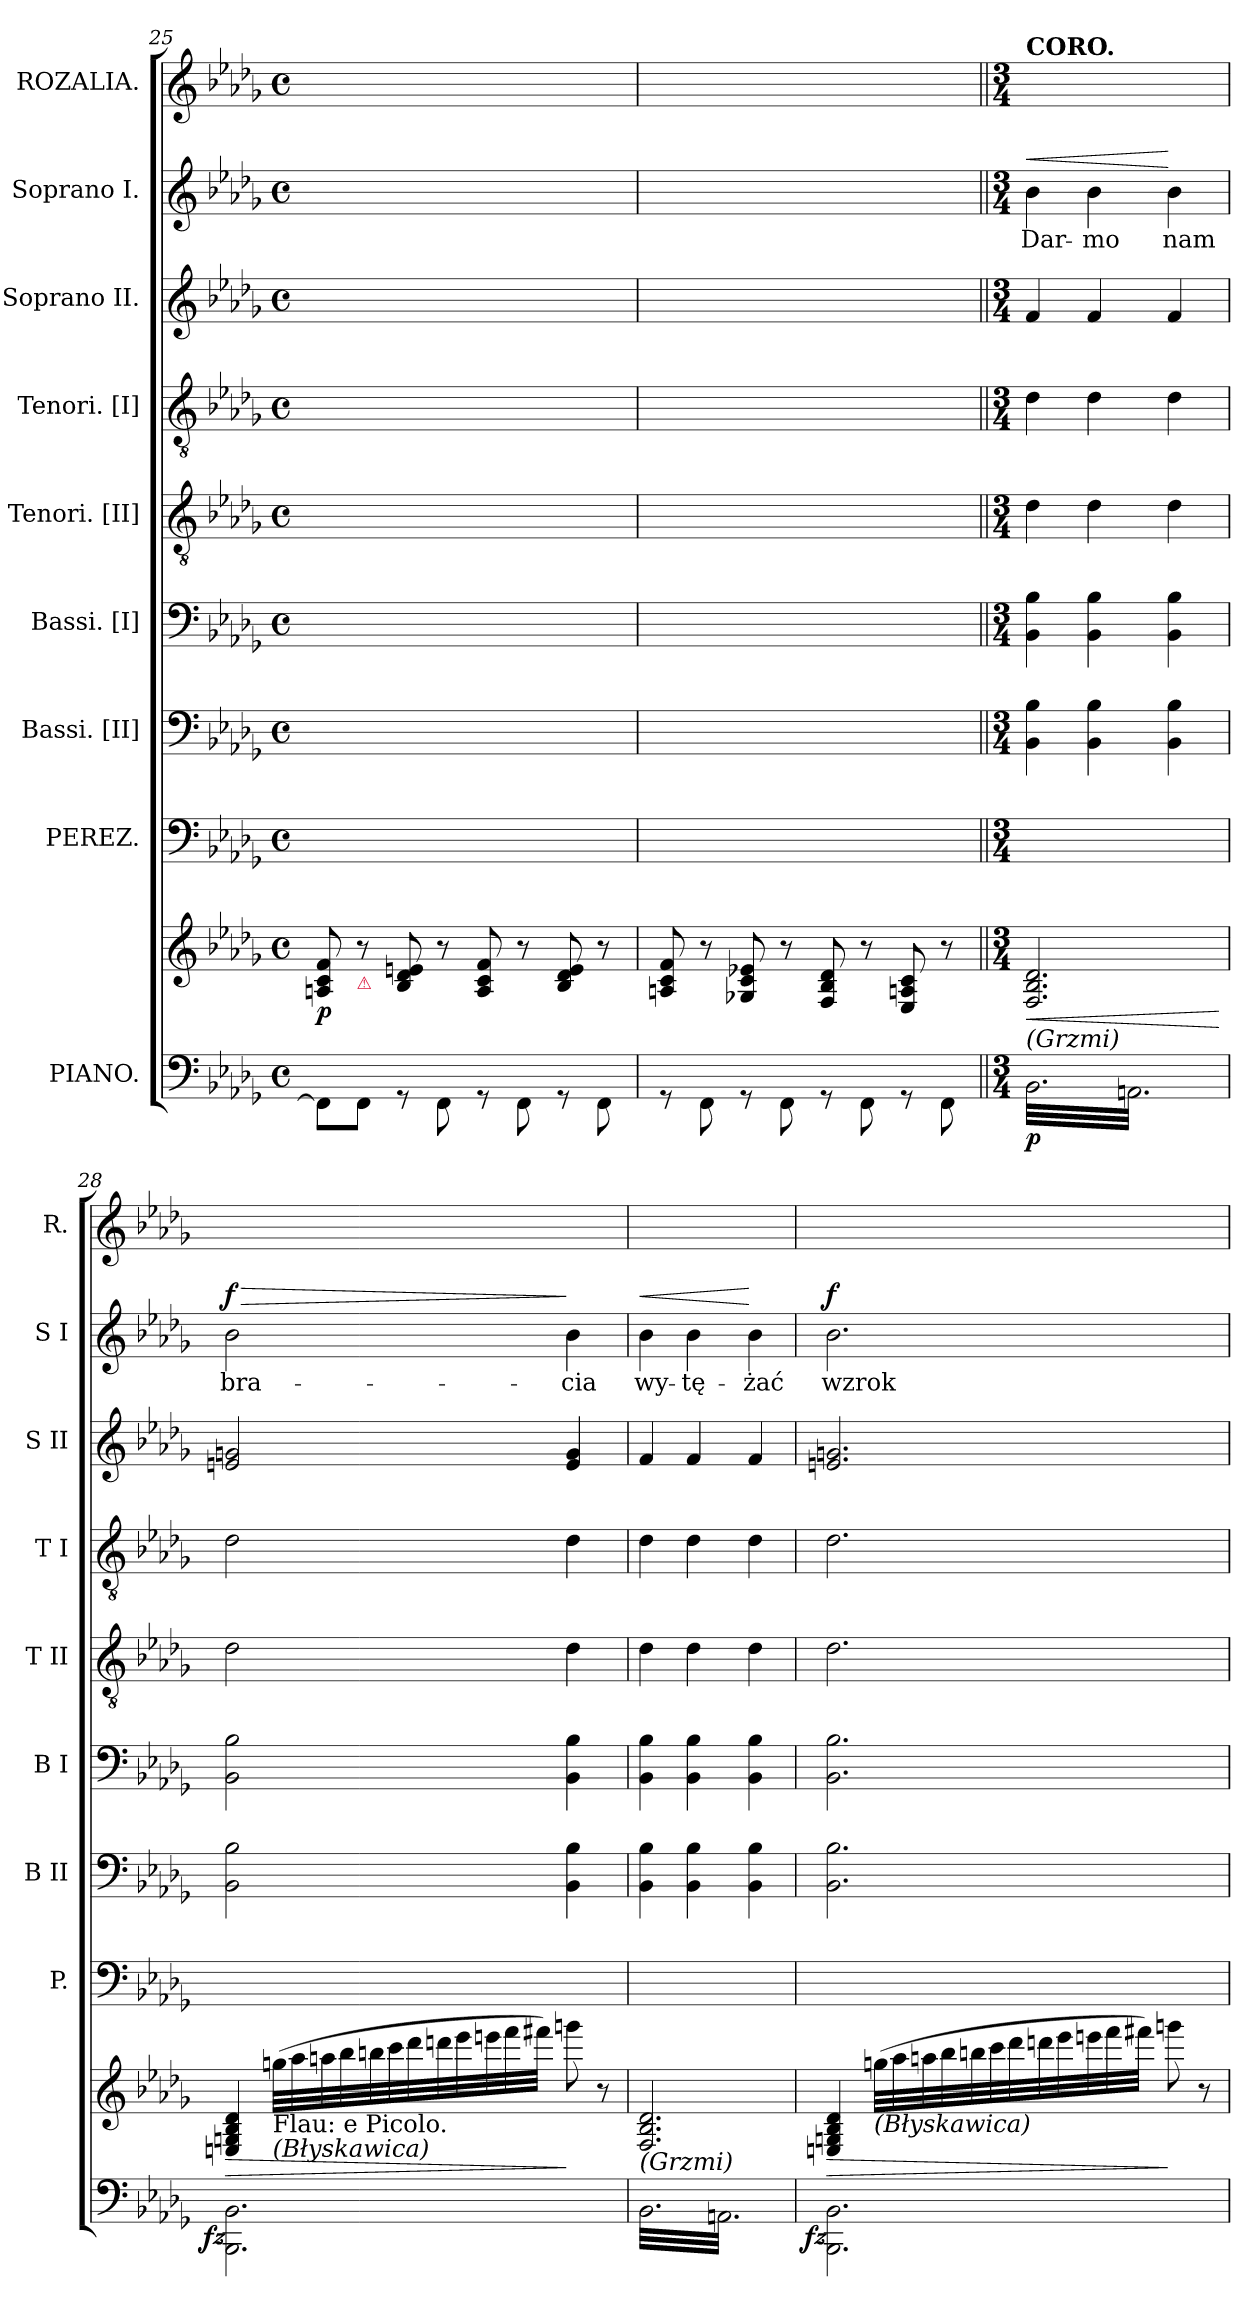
**kern	**kern	**dynam	**kern	**kern	**kern	**kern	**kern	**kern	**kern	**text	**dynam	**kern
*part9	*part9	*part9	*part8	*part7	*part6	*part5	*part4	*part3	*part2	*part2	*part2	*part1
*staff10	*staff9	*staff9/10	*staff8	*staff7	*staff6	*staff5	*staff4	*staff3	*staff2	*staff2	*staff2	*staff1
*I"PIANO.	*	*	*I"PEREZ.	*I"Bassi. [II]	*I"Bassi. [I]	*I"Tenori. [II]	*I"Tenori. [I]	*I"Soprano II.	*I"Soprano I.	*	*	*I"ROZALIA.
*	*	*	*I'P.	*I'B II	*I'B I	*I'T II	*I'T I	*I'S II	*I'S I	*	*	*I'R.
*clefF4	*clefG2	*	*clefF4	*clefF4	*clefF4	*clefGv2	*clefGv2	*clefG2	*clefG2	*	*	*clefG2
*k[b-e-a-d-g-]	*k[b-e-a-d-g-]	*	*k[b-e-a-d-g-]	*k[b-e-a-d-g-]	*k[b-e-a-d-g-]	*k[b-e-a-d-g-]	*k[b-e-a-d-g-]	*k[b-e-a-d-g-]	*k[b-e-a-d-g-]	*	*	*k[b-e-a-d-g-]
*b-:	*b-:	*	*b-:	*b-:	*b-:	*b-:	*b-:	*b-:	*b-:	*	*	*b-:
*M4/4	*M4/4	*	*M4/4	*M4/4	*M4/4	*M4/4	*M4/4	*M4/4	*M4/4	*	*	*M4/4
*met(c)	*met(c)	*	*met(c)	*met(c)	*met(c)	*met(c)	*met(c)	*met(c)	*met(c)	*	*	*met(c)
=25	=25	=25	=25	=25	=25	=25	=25	=25	=25	=25	=25	=25
8FF\L]	8An/ 8c/ 8f/	p	1ryy	1ryy	1ryy	1ryy	1ryy	1ryy	1ryy	.	.	1ryy
!	!LO:TX:b:Bi:color=crimson:t=⚠	!	!	!	!	!	!	!	!	!	!	!
8FF\J	8r	.	.	.	.	.	.	.	.	.	.	.
8rGG	8B-/ 8d-/ 8en/	.	.	.	.	.	.	.	.	.	.	.
8FF\	8r	.	.	.	.	.	.	.	.	.	.	.
8rGG	8A/ 8c/ 8f/	.	.	.	.	.	.	.	.	.	.	.
8FF\	8r	.	.	.	.	.	.	.	.	.	.	.
8rGG	8B-/ 8d-/ 8e/	.	.	.	.	.	.	.	.	.	.	.
8FF\	8r	.	.	.	.	.	.	.	.	.	.	.
=26	=26	=26	=26	=26	=26	=26	=26	=26	=26	=26	=26	=26
8rGG	8An/ 8c/ 8f/	.	1ryy	1ryy	1ryy	1ryy	1ryy	1ryy	1ryy	.	.	1ryy
8FF\	8r	.	.	.	.	.	.	.	.	.	.	.
8rGG	8G-X/ 8c/ 8e-X/	.	.	.	.	.	.	.	.	.	.	.
8FF\	8r	.	.	.	.	.	.	.	.	.	.	.
8rGG	8F/ 8B-/ 8d-/	.	.	.	.	.	.	.	.	.	.	.
8FF\	8r	.	.	.	.	.	.	.	.	.	.	.
8rGG	8E-/ 8An/ 8c/	.	.	.	.	.	.	.	.	.	.	.
8FF\	8r	.	.	.	.	.	.	.	.	.	.	.
=27||	=27||	=27||	=27||	=27||	=27||	=27||	=27||	=27||	=27||	=27||	=27||	=27||
*M3/4	*M3/4	*	*M3/4	*M3/4	*M3/4	*M3/4	*M3/4	*M3/4	*M3/4	*	*	*M3/4
*	*	*	*	*	*	*	*	*	*	*	*	*MM72
!	!	!	!	!	!	!	!	!	!	!	!	!LO:TX:a:B:t=CORO.
!	!LO:TX:b:i:t=(Grzmi)	!	!	!	!	!	!	!	!	!	!	!
!	!	!LO:HP:b	!	!	!	!	!	!	!	!	!LO:HP:a	!
!	!	!LO:DY:n=1:b=2	!	!	!	!	!	!	!	!	!	!
*tremolo	*	*	*	*	*	*	*	*	*	*	*	*
32BB-\LLL	2.F/ 2.B-/ 2.d-/	< p	2.ryy	4BB-\ 4B-\	4BB-\ 4B-\	4d-\	4d-\	4f/	4b-\	Dar-	<	2.ryy
32AA\	.	.	.	.	.	.	.	.	.	.	.	.
32BB-\	.	.	.	.	.	.	.	.	.	.	.	.
32AA\	.	.	.	.	.	.	.	.	.	.	.	.
32BB-\	.	.	.	.	.	.	.	.	.	.	.	.
32AA\	.	.	.	.	.	.	.	.	.	.	.	.
32BB-\	.	.	.	.	.	.	.	.	.	.	.	.
32AA\	.	.	.	.	.	.	.	.	.	.	.	.
32BB-\	.	.	.	4BB-\ 4B-\	4BB-\ 4B-\	4d-\	4d-\	4f/	4b-\	-mo	.	.
32AA\	.	.	.	.	.	.	.	.	.	.	.	.
32BB-\	.	.	.	.	.	.	.	.	.	.	.	.
32AA\	.	.	.	.	.	.	.	.	.	.	.	.
32BB-\	.	.	.	.	.	.	.	.	.	.	.	.
32AA\	.	.	.	.	.	.	.	.	.	.	.	.
32BB-\	.	.	.	.	.	.	.	.	.	.	.	.
32AA\	.	.	.	.	.	.	.	.	.	.	.	.
32BB-\	.	.	.	4BB-\ 4B-\	4BB-\ 4B-\	4d-\	4d-\	4f/	4b-\	nam	[	.
32AA\	.	.	.	.	.	.	.	.	.	.	.	.
32BB-\	.	.	.	.	.	.	.	.	.	.	.	.
32AA\	.	.	.	.	.	.	.	.	.	.	.	.
32BB-\	.	.	.	.	.	.	.	.	.	.	.	.
32AA\	.	.	.	.	.	.	.	.	.	.	.	.
32BB-\	.	.	.	.	.	.	.	.	.	.	.	.
32AA\JJJ	.	.	.	.	.	.	.	.	.	.	.	.
*Xtremolo	*	*	*	*	*	*	*	*	*	*	*	*
.	.	[	.	.	.	.	.	.	.	.	.	.
=28	=28	=28	=28	=28	=28	=28	=28	=28	=28	=28	=28	=28
!	!	!LO:HP:b	!	!	!	!	!	!	!	!	!LO:HP:a	!
!	!	!LO:DY:n=1:b=2:rj	!	!	!	!	!	!	!	!	!LO:DY:n=1:a	!
2.BBB-\ 2.BB-\	4En/ 4Gn/ 4B-/ 4d-/	> fz	2.ryy	2BB-\ 2B-\	2BB-\ 2B-\	2d-\	2d-\	2en/ 2gn/	2b-\	bra-	> f	2.ryy
.	.	.	.	.	.	.	.	.	.	.	.	.
.	.	.	.	.	.	.	.	.	.	.	.	.
.	.	.	.	.	.	.	.	.	.	.	.	.
.	.	.	.	.	.	.	.	.	.	.	.	.
.	.	.	.	.	.	.	.	.	.	.	.	.
.	.	.	.	.	.	.	.	.	.	.	.	.
.	.	.	.	.	.	.	.	.	.	.	.	.
*	*Xtuplet	*	*	*	*	*	*	*	*	*	*	*
!	!LO:TX:b:t=Flau&colon; e Picolo.	!	!	!	!	!	!	!	!	!	!	!
!	!LO:TX:b:i:t=(Błyskawica)	!	!	!	!	!	!	!	!	!	!	!
.	(>48ggn\LLL	.	.	.	.	.	.	.	.	.	.	.
.	48aa-\	.	.	.	.	.	.	.	.	.	.	.
.	.	.	.	.	.	.	.	.	.	.	.	.
.	48aan\	.	.	.	.	.	.	.	.	.	.	.
.	48bb-\	.	.	.	.	.	.	.	.	.	.	.
.	48bbn\	.	.	.	.	.	.	.	.	.	.	.
.	.	.	.	.	.	.	.	.	.	.	.	.
.	48ccc\	.	.	.	.	.	.	.	.	.	.	.
.	48ddd-\	.	.	.	.	.	.	.	.	.	.	.
.	48dddn\	.	.	.	.	.	.	.	.	.	.	.
.	48eee-\	.	.	.	.	.	.	.	.	.	.	.
.	48eeen\	.	.	.	.	.	.	.	.	.	.	.
.	48fff\	.	.	.	.	.	.	.	.	.	.	.
.	48fff#X\JJJ)	.	.	.	.	.	.	.	.	.	.	.
.	8gggn\	]	.	4BB-\ 4B-\	4BB-\ 4B-\	4d-\	4d-\	4e/ 4g/	4b-\	-cia	]	.
.	8r	.	.	.	.	.	.	.	.	.	.	.
=29	=29	=29	=29	=29	=29	=29	=29	=29	=29	=29	=29	=29
!	!LO:TX:b:i:t=(Grzmi)	!	!	!	!	!	!	!	!	!	!	!
!	!	!	!	!	!	!	!	!	!	!	!LO:HP:a	!
*tremolo	*	*	*	*	*	*	*	*	*	*	*	*
32BB-\LLL	2.F/ 2.B-/ 2.d-/	.	2.ryy	4BB-\ 4B-\	4BB-\ 4B-\	4d-\	4d-\	4f/	4b-\	wy-	<	2.ryy
32AA\	.	.	.	.	.	.	.	.	.	.	.	.
32BB-\	.	.	.	.	.	.	.	.	.	.	.	.
32AA\	.	.	.	.	.	.	.	.	.	.	.	.
32BB-\	.	.	.	.	.	.	.	.	.	.	.	.
32AA\	.	.	.	.	.	.	.	.	.	.	.	.
32BB-\	.	.	.	.	.	.	.	.	.	.	.	.
32AA\	.	.	.	.	.	.	.	.	.	.	.	.
32BB-\	.	.	.	4BB-\ 4B-\	4BB-\ 4B-\	4d-\	4d-\	4f/	4b-\	-tę-	.	.
32AA\	.	.	.	.	.	.	.	.	.	.	.	.
32BB-\	.	.	.	.	.	.	.	.	.	.	.	.
32AA\	.	.	.	.	.	.	.	.	.	.	.	.
32BB-\	.	.	.	.	.	.	.	.	.	.	.	.
32AA\	.	.	.	.	.	.	.	.	.	.	.	.
32BB-\	.	.	.	.	.	.	.	.	.	.	.	.
32AA\	.	.	.	.	.	.	.	.	.	.	.	.
32BB-\	.	.	.	4BB-\ 4B-\	4BB-\ 4B-\	4d-\	4d-\	4f/	4b-\	-żać	[	.
32AA\	.	.	.	.	.	.	.	.	.	.	.	.
32BB-\	.	.	.	.	.	.	.	.	.	.	.	.
32AA\	.	.	.	.	.	.	.	.	.	.	.	.
32BB-\	.	.	.	.	.	.	.	.	.	.	.	.
32AA\	.	.	.	.	.	.	.	.	.	.	.	.
32BB-\	.	.	.	.	.	.	.	.	.	.	.	.
32AA\JJJ	.	.	.	.	.	.	.	.	.	.	.	.
*Xtremolo	*	*	*	*	*	*	*	*	*	*	*	*
=30	=30	=30	=30	=30	=30	=30	=30	=30	=30	=30	=30	=30
!	!	!LO:HP:b	!	!	!	!	!	!	!	!	!	!
!	!	!LO:DY:n=1:b=2:rj	!	!	!	!	!	!	!	!	!LO:DY:a	!
2.BBB-\ 2.BB-\	4En/ 4Gn/ 4B-/ 4d-/	> fz	2.ryy	2.BB-\ 2.B-\	2.BB-\ 2.B-\	2.d-\	2.d-\	2.en/ 2.gn/	2.b-\	wzrok	f	2.ryy
.	.	.	.	.	.	.	.	.	.	.	.	.
.	.	.	.	.	.	.	.	.	.	.	.	.
.	.	.	.	.	.	.	.	.	.	.	.	.
.	.	.	.	.	.	.	.	.	.	.	.	.
.	.	.	.	.	.	.	.	.	.	.	.	.
.	.	.	.	.	.	.	.	.	.	.	.	.
.	.	.	.	.	.	.	.	.	.	.	.	.
!	!LO:TX:b:i:t=(Błyskawica)	!	!	!	!	!	!	!	!	!	!	!
.	(>48ggn\LLL	.	.	.	.	.	.	.	.	.	.	.
.	48aa-\	.	.	.	.	.	.	.	.	.	.	.
.	.	.	.	.	.	.	.	.	.	.	.	.
.	48aan\	.	.	.	.	.	.	.	.	.	.	.
.	48bb-\	.	.	.	.	.	.	.	.	.	.	.
.	48bbn\	.	.	.	.	.	.	.	.	.	.	.
.	.	.	.	.	.	.	.	.	.	.	.	.
.	48ccc\	.	.	.	.	.	.	.	.	.	.	.
.	48ddd-\	.	.	.	.	.	.	.	.	.	.	.
.	48dddn\	.	.	.	.	.	.	.	.	.	.	.
.	48eee-\	.	.	.	.	.	.	.	.	.	.	.
.	48eeen\	.	.	.	.	.	.	.	.	.	.	.
.	48fff\	.	.	.	.	.	.	.	.	.	.	.
.	48fff#X\JJJ)	.	.	.	.	.	.	.	.	.	.	.
.	8gggn\	]	.	.	.	.	.	.	.	.	.	.
.	8r	.	.	.	.	.	.	.	.	.	.	.
=	=	=	=	=	=	=	=	=	=	=	=	=
*-	*-	*-	*-	*-	*-	*-	*-	*-	*-	*-	*-	*-
